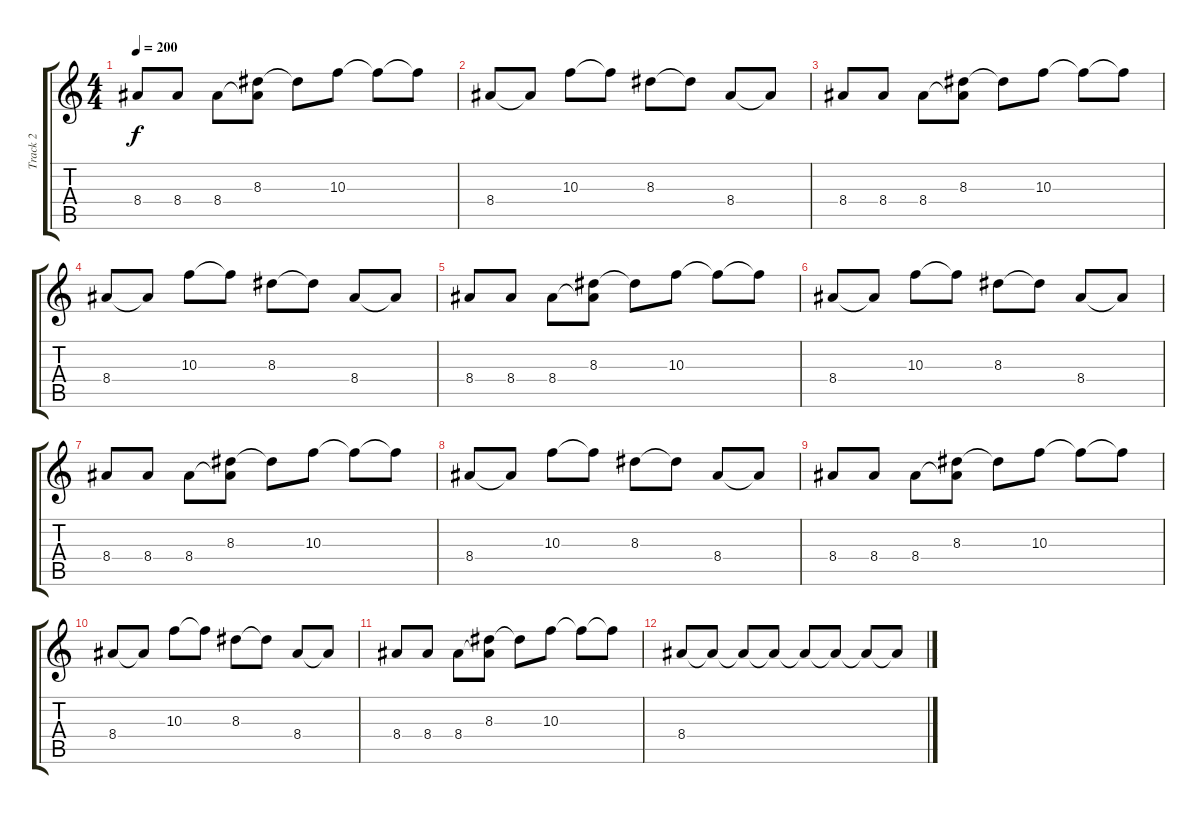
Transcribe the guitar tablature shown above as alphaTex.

\track ("Track 2" "Track 2") {instrument distortionguitar}
\staff {score tabs}
\tuning (E4 B3 G3 D3 A2 D2) {hide}
\ts (4 4)
\tempo 200
\clef g2
\ks c
8.4.8{dy f} 8.4.8 8.4.8 (8.3 8.4{t}).8 8.3{t}.8 10.3.8 10.3{t}.8 10.3{t}.8 |
8.4.8 8.4{t}.8 10.3.8 10.3{t}.8 8.3.8 8.3{t}.8 8.4.8 8.4{t}.8 |
8.4.8 8.4.8 8.4.8 (8.3 8.4{t}).8 8.3{t}.8 10.3.8 10.3{t}.8 10.3{t}.8 |
8.4.8 8.4{t}.8 10.3.8 10.3{t}.8 8.3.8 8.3{t}.8 8.4.8 8.4{t}.8 |
8.4.8 8.4.8 8.4.8 (8.3 8.4{t}).8 8.3{t}.8 10.3.8 10.3{t}.8 10.3{t}.8 |
8.4.8 8.4{t}.8 10.3.8 10.3{t}.8 8.3.8 8.3{t}.8 8.4.8 8.4{t}.8 |
8.4.8 8.4.8 8.4.8 (8.3 8.4{t}).8 8.3{t}.8 10.3.8 10.3{t}.8 10.3{t}.8 |
8.4.8 8.4{t}.8 10.3.8 10.3{t}.8 8.3.8 8.3{t}.8 8.4.8 8.4{t}.8 |
8.4.8 8.4.8 8.4.8 (8.3 8.4{t}).8 8.3{t}.8 10.3.8 10.3{t}.8 10.3{t}.8 |
8.4.8 8.4{t}.8 10.3.8 10.3{t}.8 8.3.8 8.3{t}.8 8.4.8 8.4{t}.8 |
8.4.8 8.4.8 8.4.8 (8.3 8.4{t}).8 8.3{t}.8 10.3.8 10.3{t}.8 10.3{t}.8 |
8.4.8 8.4{t}.8 8.4{t}.8 8.4{t}.8 8.4{t}.8 8.4{t}.8 8.4{t}.8 8.4{t}.8
